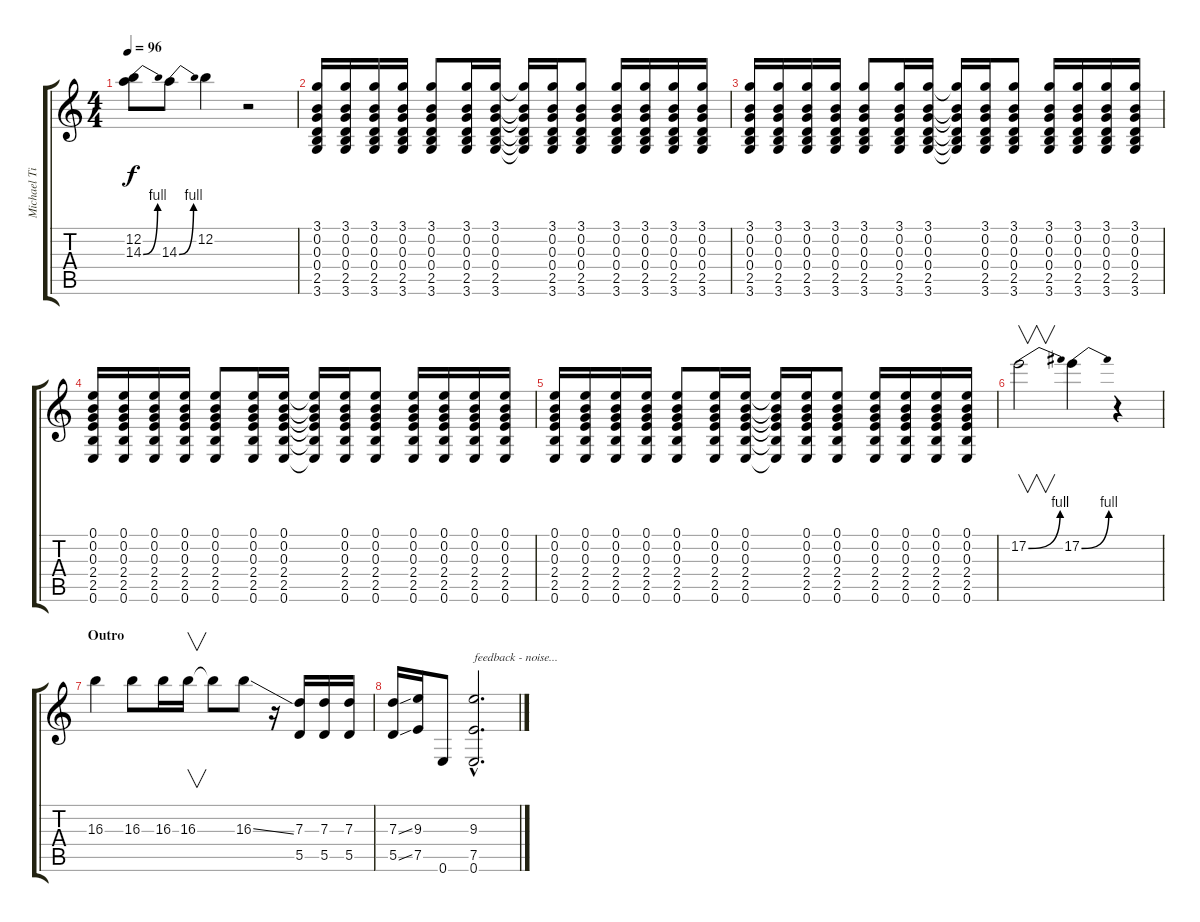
\track ("Michael Tighe" "Michael Ti") {instrument overdrivenguitar}
\staff {score tabs}
\tuning (E4 B3 G3 D3 A2 E2) {hide}
\ts (4 4)
\tempo 96
\clef g2
\ks c
(12.2 14.3{be (bend 0 0 60 4)}).8{dy f} 14.3{be (bend 0 0 60 4)}.8 12.2.4 r.2 |
(3.1 0.2 0.3 0.4 2.5 3.6).16 (3.1 0.2 0.3 0.4 2.5 3.6).16 (3.1 0.2 0.3 0.4 2.5 3.6).16 (3.1 0.2 0.3 0.4 2.5 3.6).16 (3.1 0.2 0.3 0.4 2.5 3.6).8 (3.1 0.2 0.3 0.4 2.5 3.6).16 (3.1 0.2 0.3 0.4 2.5 3.6).16 (3.1{t} 0.2{t} 0.3{t} 0.4{t} 2.5{t} 3.6{t}).16 (3.1 0.2 0.3 0.4 2.5 3.6).16 (3.1 0.2 0.3 0.4 2.5 3.6).8 (3.1 0.2 0.3 0.4 2.5 3.6).16 (3.1 0.2 0.3 0.4 2.5 3.6).16 (3.1 0.2 0.3 0.4 2.5 3.6).16 (3.1 0.2 0.3 0.4 2.5 3.6).16 |
(3.1 0.2 0.3 0.4 2.5 3.6).16 (3.1 0.2 0.3 0.4 2.5 3.6).16 (3.1 0.2 0.3 0.4 2.5 3.6).16 (3.1 0.2 0.3 0.4 2.5 3.6).16 (3.1 0.2 0.3 0.4 2.5 3.6).8 (3.1 0.2 0.3 0.4 2.5 3.6).16 (3.1 0.2 0.3 0.4 2.5 3.6).16 (3.1{t} 0.2{t} 0.3{t} 0.4{t} 2.5{t} 3.6{t}).16 (3.1 0.2 0.3 0.4 2.5 3.6).16 (3.1 0.2 0.3 0.4 2.5 3.6).8 (3.1 0.2 0.3 0.4 2.5 3.6).16 (3.1 0.2 0.3 0.4 2.5 3.6).16 (3.1 0.2 0.3 0.4 2.5 3.6).16 (3.1 0.2 0.3 0.4 2.5 3.6).16 |
(0.1 0.2 0.3 2.4 2.5 0.6).16 (0.1 0.2 0.3 2.4 2.5 0.6).16 (0.1 0.2 0.3 2.4 2.5 0.6).16 (0.1 0.2 0.3 2.4 2.5 0.6).16 (0.1 0.2 0.3 2.4 2.5 0.6).8 (0.1 0.2 0.3 2.4 2.5 0.6).16 (0.1 0.2 0.3 2.4 2.5 0.6).16 (0.1{t} 0.2{t} 0.3{t} 2.4{t} 2.5{t} 0.6{t}).16 (0.1 0.2 0.3 2.4 2.5 0.6).16 (0.1 0.2 0.3 2.4 2.5 0.6).8 (0.1 0.2 0.3 2.4 2.5 0.6).16 (0.1 0.2 0.3 2.4 2.5 0.6).16 (0.1 0.2 0.3 2.4 2.5 0.6).16 (0.1 0.2 0.3 2.4 2.5 0.6).16 |
(0.1 0.2 0.3 2.4 2.5 0.6).16 (0.1 0.2 0.3 2.4 2.5 0.6).16 (0.1 0.2 0.3 2.4 2.5 0.6).16 (0.1 0.2 0.3 2.4 2.5 0.6).16 (0.1 0.2 0.3 2.4 2.5 0.6).8 (0.1 0.2 0.3 2.4 2.5 0.6).16 (0.1 0.2 0.3 2.4 2.5 0.6).16 (0.1{t} 0.2{t} 0.3{t} 2.4{t} 2.5{t} 0.6{t}).16 (0.1 0.2 0.3 2.4 2.5 0.6).16 (0.1 0.2 0.3 2.4 2.5 0.6).8 (0.1 0.2 0.3 2.4 2.5 0.6).16 (0.1 0.2 0.3 2.4 2.5 0.6).16 (0.1 0.2 0.3 2.4 2.5 0.6).16 (0.1 0.2 0.3 2.4 2.5 0.6).16 |
17.2{be (bend 0 0 60 4)}.2{v} 17.2{be (bend 0 0 60 4)}.4 r.4 |
\section ("" "Outro")
16.3.4 16.3.8 16.3.16 16.3.16{v} 16.3{t}.8 16.3{ss}.8 r.16 (7.3 5.5).16 (7.3 5.5).16 (7.3 5.5).16 |
(7.3{ss} 5.5{ss}).16 (9.3 7.5).16 0.6.8 (9.3{hac} 7.5{hac} 0.6{hac}).2{d txt "feedback - noise..."}
